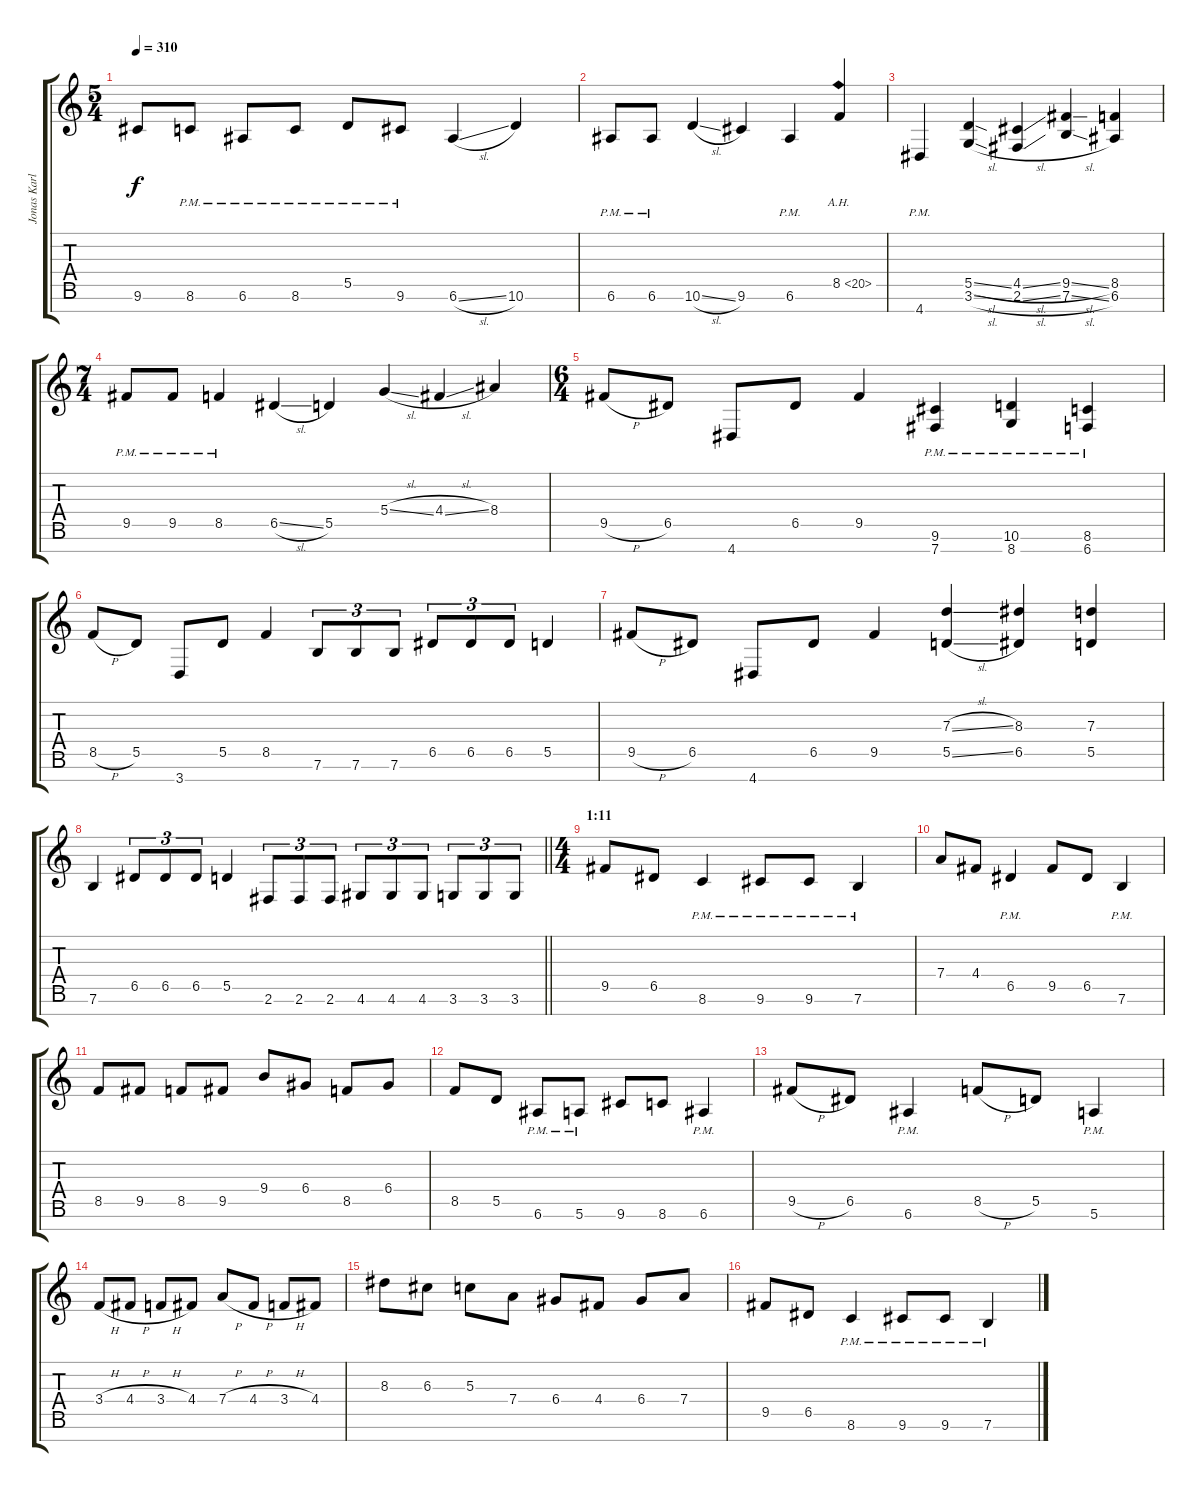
\track ("Jonas Karlsson" "Jonas Karl") {instrument distortionguitar}
\staff {score tabs}
\tuning (E4 B3 G3 D3 A2 E2 B1) {hide}
\ts (5 4)
\tempo 310
\clef g2
\ks c
9.6.8{dy f} 8.6{pm}.8 6.6{pm}.8 8.6{pm}.8 5.5{pm}.8 9.6{pm}.8 6.6{sl}.4 10.6.4 |
6.6{pm}.8 6.6{pm}.8 10.6{sl}.4 9.6.4 6.6{pm}.4 8.5{ah 12}.4 |
4.7{pm}.4 (5.5{sl} 3.6{sl}).4 (4.5{sl} 2.6{sl}).4 (9.5{sl} 7.6{sl}).4 (8.5 6.6).4 |
\ts (7 4)
9.5{pm}.8 9.5{pm}.8 8.5{pm}.4 6.5{sl}.4 5.5.4 5.4{sl}.4 4.4{sl}.4 8.4.4 |
\ts (6 4)
9.5{h}.8 6.5.8 4.7.8 6.5.8 9.5.4 (9.6{pm} 7.7{pm}).4 (10.6{pm} 8.7{pm}).4 (8.6{pm} 6.7{pm}).4 |
8.5{h}.8 5.5.8 3.7.8 5.5.8 8.5.4 7.6.8{tu (3 2)} 7.6.8{tu (3 2)} 7.6.8{tu (3 2)} 6.5.8{tu (3 2)} 6.5.8{tu (3 2)} 6.5.8{tu (3 2)} 5.5.4 |
9.5{h}.8 6.5.8 4.7.8 6.5.8 9.5.4 (7.3{sl} 5.5{sl}).4 (8.3 6.5).4 (7.3 5.5).4 |
\barLineRight lightlight
7.6.4 6.5.8{tu (3 2)} 6.5.8{tu (3 2)} 6.5.8{tu (3 2)} 5.5.4 2.6.8{tu (3 2)} 2.6.8{tu (3 2)} 2.6.8{tu (3 2)} 4.6.8{tu (3 2)} 4.6.8{tu (3 2)} 4.6.8{tu (3 2)} 3.6.8{tu (3 2)} 3.6.8{tu (3 2)} 3.6.8{tu (3 2)} |
\ts (4 4)
\section ("" "1:11")
9.5.8 6.5.8 8.6{pm}.4 9.6{pm}.8 9.6{pm}.8 7.6{pm}.4 |
7.4.8 4.4.8 6.5{pm}.4 9.5.8 6.5.8 7.6{pm}.4 |
8.5.8 9.5.8 8.5.8 9.5.8 9.4.8 6.4.8 8.5.8 6.4.8 |
8.5.8 5.5.8 6.6{pm}.8 5.6{pm}.8 9.6.8 8.6.8 6.6{pm}.4 |
9.5{h}.8 6.5.8 6.6{pm}.4 8.5{h}.8 5.5.8 5.6{pm}.4 |
3.4{h}.8 4.4{h}.8 3.4{h}.8 4.4.8 7.4{h}.8 4.4{h}.8 3.4{h}.8 4.4.8 |
8.3.8 6.3.8 5.3.8 7.4.8 6.4.8 4.4.8 6.4.8 7.4.8 |
9.5.8 6.5.8 8.6{pm}.4 9.6{pm}.8 9.6{pm}.8 7.6{pm}.4
